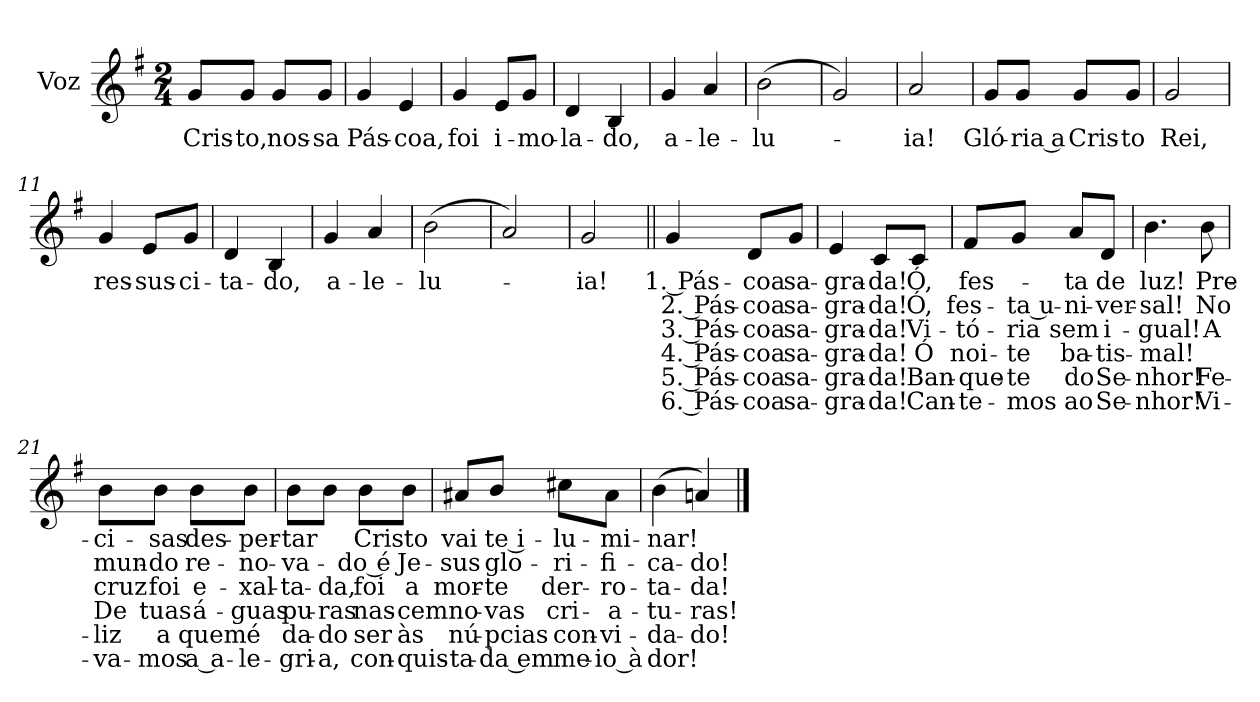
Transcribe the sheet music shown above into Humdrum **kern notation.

**kern	**text	**text	**text	**text	**text	**text
*part1	*part1	*part1	*part1	*part1	*part1	*part1
*staff1	*staff1	*staff1	*staff1	*staff1	*staff1	*staff1
*I"Voz	*	*	*	*	*	*
*I'Vo.	*	*	*	*	*	*
*clefG2	*	*	*	*	*	*
*k[f#]	*	*	*	*	*	*
*M2/4	*	*	*	*	*	*
*MM110	*	*	*	*	*	*
=1	=1	=1	=1	=1	=1	=1
!	!LO:LY:b	!	!	!	!	!
8g/L	Cris-	.	.	.	.	.
!	!LO:LY:b	!	!	!	!	!
8g/J	-to,	.	.	.	.	.
!	!LO:LY:b	!	!	!	!	!
8g/L	nos-	.	.	.	.	.
!	!LO:LY:b	!	!	!	!	!
8g/J	-sa	.	.	.	.	.
=2	=2	=2	=2	=2	=2	=2
!	!LO:LY:b	!	!	!	!	!
4g/	Pás-	.	.	.	.	.
!	!LO:LY:b	!	!	!	!	!
4e/	-coa,	.	.	.	.	.
=3	=3	=3	=3	=3	=3	=3
!	!LO:LY:b	!	!	!	!	!
4g/	foi	.	.	.	.	.
!	!LO:LY:b	!	!	!	!	!
8e/L	i-	.	.	.	.	.
!	!LO:LY:b	!	!	!	!	!
8g/J	-mo-	.	.	.	.	.
=4	=4	=4	=4	=4	=4	=4
!	!LO:LY:b	!	!	!	!	!
4d/	-la-	.	.	.	.	.
!	!LO:LY:b	!	!	!	!	!
4B/	-do,	.	.	.	.	.
=5	=5	=5	=5	=5	=5	=5
!	!LO:LY:b	!	!	!	!	!
4g/	a-	.	.	.	.	.
!	!LO:LY:b	!	!	!	!	!
4a/	-le-	.	.	.	.	.
=6	=6	=6	=6	=6	=6	=6
!	!LO:LY:b	!	!	!	!	!
(>2b\	lu-	.	.	.	.	.
=7	=7	=7	=7	=7	=7	=7
2g/)	.	.	.	.	.	.
=8	=8	=8	=8	=8	=8	=8
!	!LO:LY:b	!	!	!	!	!
2a/	-ia!	.	.	.	.	.
!!LO:LB:g=z
=9	=9	=9	=9	=9	=9	=9
!	!LO:LY:b	!	!	!	!	!
8g/L	Gló-	.	.	.	.	.
!	!LO:LY:b	!	!	!	!	!
8g/J	-ria a	.	.	.	.	.
!	!LO:LY:b	!	!	!	!	!
8g/L	Cris-	.	.	.	.	.
!	!LO:LY:b	!	!	!	!	!
8g/J	-to	.	.	.	.	.
=10	=10	=10	=10	=10	=10	=10
!	!LO:LY:b	!	!	!	!	!
2g/	Rei,	.	.	.	.	.
=11	=11	=11	=11	=11	=11	=11
!	!LO:LY:b	!	!	!	!	!
4g/	res-	.	.	.	.	.
!	!LO:LY:b	!	!	!	!	!
8e/L	-sus-	.	.	.	.	.
!	!LO:LY:b	!	!	!	!	!
8g/J	-ci-	.	.	.	.	.
=12	=12	=12	=12	=12	=12	=12
!	!LO:LY:b	!	!	!	!	!
4d/	-ta-	.	.	.	.	.
!	!LO:LY:b	!	!	!	!	!
4B/	-do,	.	.	.	.	.
=13	=13	=13	=13	=13	=13	=13
!	!LO:LY:b	!	!	!	!	!
4g/	a-	.	.	.	.	.
!	!LO:LY:b	!	!	!	!	!
4a/	-le-	.	.	.	.	.
=14	=14	=14	=14	=14	=14	=14
!	!LO:LY:b	!	!	!	!	!
(>2b\	-lu-	.	.	.	.	.
=15	=15	=15	=15	=15	=15	=15
2a/)	.	.	.	.	.	.
=16	=16	=16	=16	=16	=16	=16
!	!LO:LY:b	!	!	!	!	!
2g/	-ia!	.	.	.	.	.
!!LO:LB:g=z
=17||	=17||	=17||	=17||	=17||	=17||	=17||
!	!LO:LY:b	!LO:LY:b	!LO:LY:b	!LO:LY:b	!LO:LY:b	!LO:LY:b
4g/	1. Pás-	2. Pás-	3. Pás-	4. Pás-	5. Pás-	6. Pás-
!	!LO:LY:b	!LO:LY:b	!LO:LY:b	!LO:LY:b	!LO:LY:b	!LO:LY:b
8d/L	-coa	-coa	-coa	-coa	-coa	-coa
!	!LO:LY:b	!LO:LY:b	!LO:LY:b	!LO:LY:b	!LO:LY:b	!LO:LY:b
8g/J	sa-	sa-	sa-	sa-	sa-	sa-
=18	=18	=18	=18	=18	=18	=18
!	!LO:LY:b	!LO:LY:b	!LO:LY:b	!LO:LY:b	!LO:LY:b	!LO:LY:b
4e/	-gra-	-gra-	-gra-	-gra-	-gra-	-gra-
!	!LO:LY:b	!LO:LY:b	!LO:LY:b	!LO:LY:b	!LO:LY:b	!LO:LY:b
8c/L	-da!	-da!	-da!	-da!	-da!	-da!
!	!LO:LY:b	!LO:LY:b	!LO:LY:b	!LO:LY:b	!LO:LY:b	!LO:LY:b
8c/J	Ó,	Ó,	Vi-	Ó	Ban-	Can-
=19	=19	=19	=19	=19	=19	=19
!	!LO:LY:b	!LO:LY:b	!LO:LY:b	!LO:LY:b	!LO:LY:b	!LO:LY:b
8f#/L	fes-	fes-	-tó-	noi-	-que-	-te-
!	!	!LO:LY:b	!LO:LY:b	!LO:LY:b	!LO:LY:b	!LO:LY:b
8g/J	.	ta u-	-ria	-te	-te	-mos
!	!LO:LY:b	!LO:LY:b	!LO:LY:b	!LO:LY:b	!LO:LY:b	!LO:LY:b
8a/L	-ta	-ni-	sem	ba-	do	ao
!	!LO:LY:b	!LO:LY:b	!LO:LY:b	!LO:LY:b	!LO:LY:b	!LO:LY:b
8d/J	de	-ver-	i-	-tis-	Se-	Se-
=20	=20	=20	=20	=20	=20	=20
!	!LO:LY:b	!LO:LY:b	!LO:LY:b	!LO:LY:b	!LO:LY:b	!LO:LY:b
4.b\	luz!	-sal!	-gual!	-mal!	-nhor!	-nhor!
!	!LO:LY:b	!LO:LY:b	!LO:LY:b	!	!LO:LY:b	!LO:LY:b
8b\	Pre-	No	A	.	Fe-	Vi-
!!LO:LB:g=z
=21	=21	=21	=21	=21	=21	=21
!	!LO:LY:b	!LO:LY:b	!LO:LY:b	!LO:LY:b	!LO:LY:b	!LO:LY:b
8b\L	-ci-	mun-	cruz	De	-liz	-va-
!	!LO:LY:b	!LO:LY:b	!LO:LY:b	!LO:LY:b	!LO:LY:b	!LO:LY:b
8b\J	-sas	-do	foi	tuas	a	-mos
!	!LO:LY:b	!LO:LY:b	!LO:LY:b	!LO:LY:b	!LO:LY:b	!LO:LY:b
8b\L	des-	re-	e-	á-	quem	a a-
!	!LO:LY:b	!LO:LY:b	!LO:LY:b	!LO:LY:b	!LO:LY:b	!LO:LY:b
8b\J	-per-	-no-	-xal-	-guas	é	-le-
=22	=22	=22	=22	=22	=22	=22
!	!LO:LY:b	!LO:LY:b	!LO:LY:b	!LO:LY:b	!LO:LY:b	!LO:LY:b
8b\L	-tar	-va-	-ta-	pu-	da-	-gri-
!	!	!	!LO:LY:b	!LO:LY:b	!LO:LY:b	!LO:LY:b
8b\J	.	.	-da,	-ras	-do	-a,
!	!LO:LY:b	!LO:LY:b	!LO:LY:b	!LO:LY:b	!LO:LY:b	!LO:LY:b
8b\L	Cristo	-do é	foi	nas-	ser	con-
!	!	!LO:LY:b	!LO:LY:b	!LO:LY:b	!LO:LY:b	!LO:LY:b
8b\J	.	Je-	a	-cem	às	-quis-
=23	=23	=23	=23	=23	=23	=23
!	!LO:LY:b	!LO:LY:b	!LO:LY:b	!LO:LY:b	!LO:LY:b	!LO:LY:b
8a#X/L	vai	-sus	mor-	no-	nú-	-ta-
!	!LO:LY:b	!LO:LY:b	!LO:LY:b	!LO:LY:b	!LO:LY:b	!LO:LY:b
8b/J	te i-	glo-	-te	-vas	-pcias	-da em
!	!LO:LY:b	!LO:LY:b	!LO:LY:b	!LO:LY:b	!LO:LY:b	!LO:LY:b
8cc#X\L	-lu-	-ri-	der-	cri-	con-	me-
!	!LO:LY:b	!LO:LY:b	!LO:LY:b	!LO:LY:b	!LO:LY:b	!LO:LY:b
8a#\J	-mi-	-fi-	-ro-	-a-	-vi-	-io à
=24	=24	=24	=24	=24	=24	=24
!	!LO:LY:b	!LO:LY:b	!LO:LY:b	!LO:LY:b	!LO:LY:b	!LO:LY:b
(>4b\	-nar!	-ca-	-ta-	-tu-	-da-	dor!
!	!	!LO:LY:b	!LO:LY:b	!LO:LY:b	!LO:LY:b	!
4an/)	.	-do!	-da!	-ras!	-do!	.
==	==	==	==	==	==	==
*-	*-	*-	*-	*-	*-	*-
